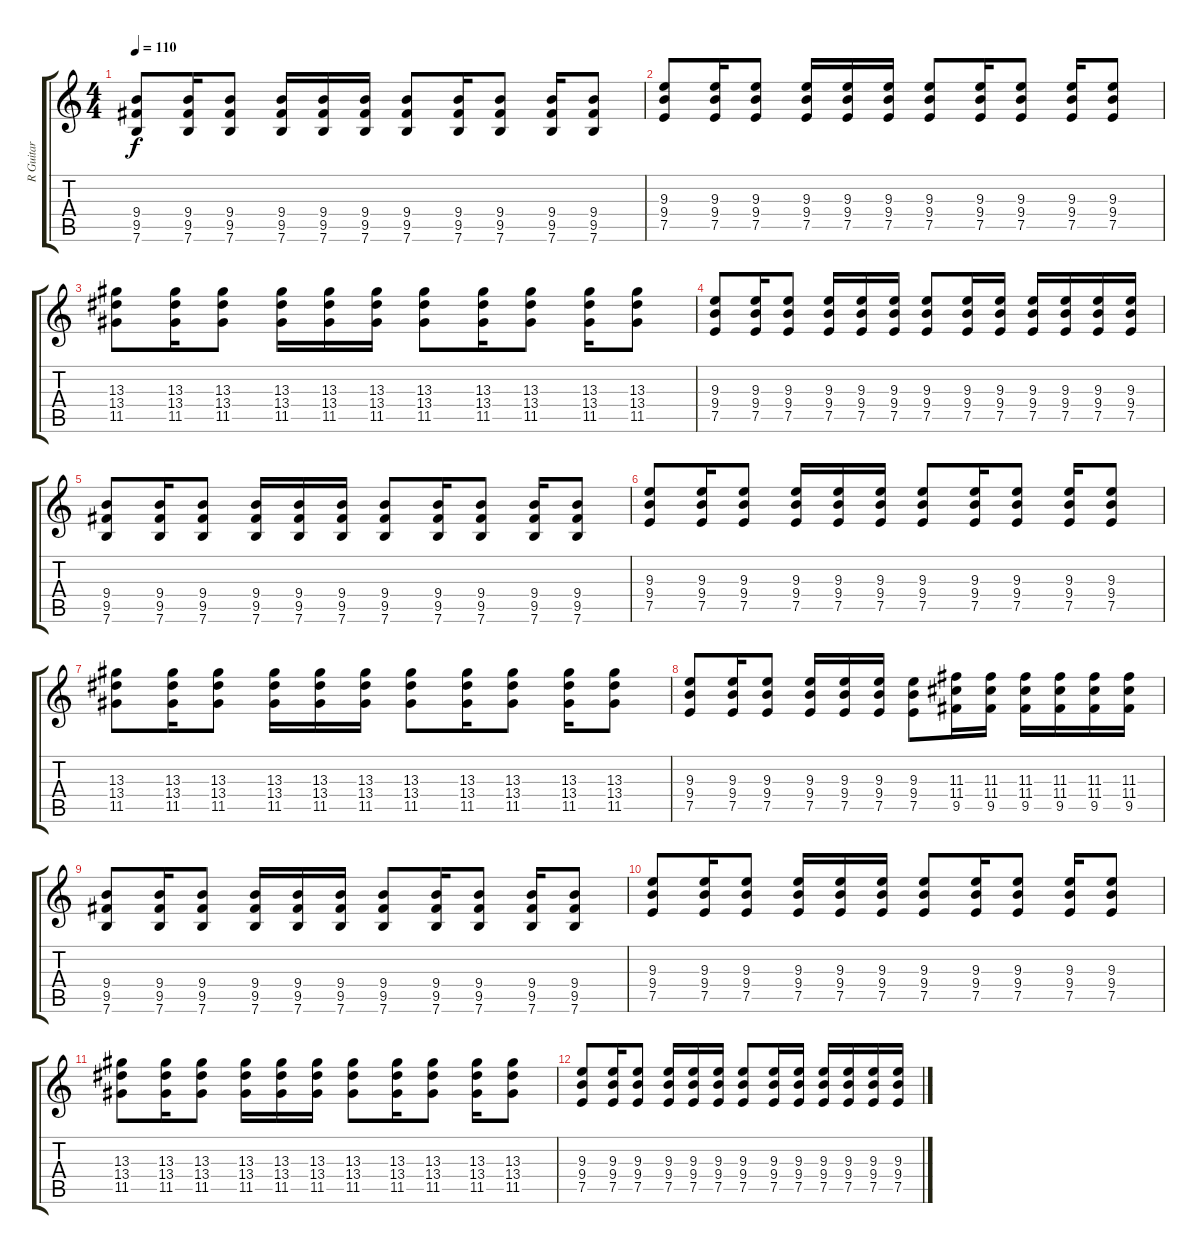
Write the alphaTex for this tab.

\track ("R Guitar" "R Guitar") {instrument distortionguitar}
\staff {score tabs}
\tuning (E4 B3 G3 D3 A2 E2) {hide}
\ts (4 4)
\tempo 110
\clef g2
\ks c
(9.4 9.5 7.6).8{dy f volume 9} (9.4 9.5 7.6).16 (9.4 9.5 7.6).8 (9.4 9.5 7.6).16 (9.4 9.5 7.6).16 (9.4 9.5 7.6).16 (9.4 9.5 7.6).8 (9.4 9.5 7.6).16 (9.4 9.5 7.6).8 (9.4 9.5 7.6).16 (9.4 9.5 7.6).8 |
(9.3 9.4 7.5).8{volume 8} (9.3 9.4 7.5).16 (9.3 9.4 7.5).8 (9.3 9.4 7.5).16 (9.3 9.4 7.5).16 (9.3 9.4 7.5).16 (9.3 9.4 7.5).8 (9.3 9.4 7.5).16 (9.3 9.4 7.5).8 (9.3 9.4 7.5).16 (9.3 9.4 7.5).8 |
(13.3 13.4 11.5).8{volume 7} (13.3 13.4 11.5).16 (13.3 13.4 11.5).8 (13.3 13.4 11.5).16 (13.3 13.4 11.5).16 (13.3 13.4 11.5).16 (13.3 13.4 11.5).8 (13.3 13.4 11.5).16 (13.3 13.4 11.5).8 (13.3 13.4 11.5).16 (13.3 13.4 11.5).8 |
(9.3 9.4 7.5).8{volume 6} (9.3 9.4 7.5).16 (9.3 9.4 7.5).8 (9.3 9.4 7.5).16 (9.3 9.4 7.5).16 (9.3 9.4 7.5).16 (9.3 9.4 7.5).8 (9.3 9.4 7.5).16 (9.3 9.4 7.5).16 (9.3 9.4 7.5).16 (9.3 9.4 7.5).16 (9.3 9.4 7.5).16 (9.3 9.4 7.5).16 |
(9.4 9.5 7.6).8{volume 5} (9.4 9.5 7.6).16 (9.4 9.5 7.6).8 (9.4 9.5 7.6).16 (9.4 9.5 7.6).16 (9.4 9.5 7.6).16 (9.4 9.5 7.6).8 (9.4 9.5 7.6).16 (9.4 9.5 7.6).8 (9.4 9.5 7.6).16 (9.4 9.5 7.6).8 |
(9.3 9.4 7.5).8{volume 4} (9.3 9.4 7.5).16 (9.3 9.4 7.5).8 (9.3 9.4 7.5).16 (9.3 9.4 7.5).16 (9.3 9.4 7.5).16 (9.3 9.4 7.5).8 (9.3 9.4 7.5).16 (9.3 9.4 7.5).8 (9.3 9.4 7.5).16 (9.3 9.4 7.5).8 |
(13.3 13.4 11.5).8{volume 3} (13.3 13.4 11.5).16 (13.3 13.4 11.5).8 (13.3 13.4 11.5).16 (13.3 13.4 11.5).16 (13.3 13.4 11.5).16 (13.3 13.4 11.5).8 (13.3 13.4 11.5).16 (13.3 13.4 11.5).8 (13.3 13.4 11.5).16 (13.3 13.4 11.5).8 |
(9.3 9.4 7.5).8{volume 2} (9.3 9.4 7.5).16 (9.3 9.4 7.5).8 (9.3 9.4 7.5).16 (9.3 9.4 7.5).16 (9.3 9.4 7.5).16 (9.3 9.4 7.5).8 (11.3 11.4 9.5).16 (11.3 11.4 9.5).16 (11.3 11.4 9.5).16 (11.3 11.4 9.5).16 (11.3 11.4 9.5).16 (11.3 11.4 9.5).16 |
(9.4 9.5 7.6).8{volume 1} (9.4 9.5 7.6).16 (9.4 9.5 7.6).8 (9.4 9.5 7.6).16 (9.4 9.5 7.6).16 (9.4 9.5 7.6).16 (9.4 9.5 7.6).8 (9.4 9.5 7.6).16 (9.4 9.5 7.6).8 (9.4 9.5 7.6).16 (9.4 9.5 7.6).8 |
(9.3 9.4 7.5).8{volume 0} (9.3 9.4 7.5).16 (9.3 9.4 7.5).8 (9.3 9.4 7.5).16 (9.3 9.4 7.5).16 (9.3 9.4 7.5).16 (9.3 9.4 7.5).8 (9.3 9.4 7.5).16 (9.3 9.4 7.5).8 (9.3 9.4 7.5).16 (9.3 9.4 7.5).8 |
(13.3 13.4 11.5).8{volume 0} (13.3 13.4 11.5).16 (13.3 13.4 11.5).8 (13.3 13.4 11.5).16 (13.3 13.4 11.5).16 (13.3 13.4 11.5).16 (13.3 13.4 11.5).8 (13.3 13.4 11.5).16 (13.3 13.4 11.5).8 (13.3 13.4 11.5).16 (13.3 13.4 11.5).8 |
(9.3 9.4 7.5).8{volume 0} (9.3 9.4 7.5).16 (9.3 9.4 7.5).8 (9.3 9.4 7.5).16 (9.3 9.4 7.5).16 (9.3 9.4 7.5).16 (9.3 9.4 7.5).8 (9.3 9.4 7.5).16 (9.3 9.4 7.5).16 (9.3 9.4 7.5).16 (9.3 9.4 7.5).16 (9.3 9.4 7.5).16 (9.3 9.4 7.5).16
